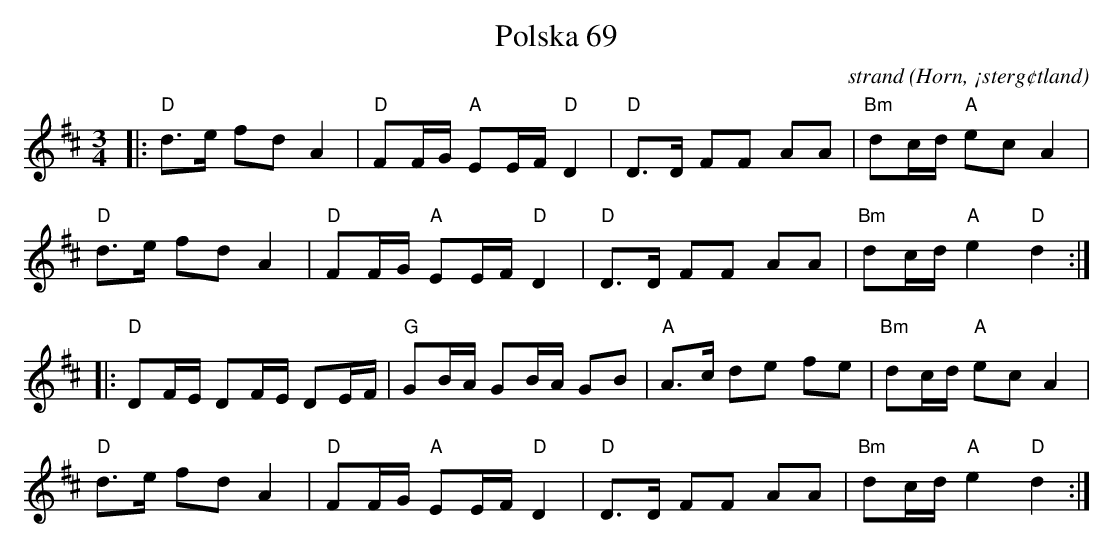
X:1
T:Polska 69
C: strand
O:Horn, ¡sterg¢tland
M:3/4
L:1/8
K:D
V:1
|:"D"d>e fd A2|"D"FF/G/"A" EE/F/ "D"D2|"D"D>D FF AA|"Bm"dc/d/ "A"ec A2|
"D"d>e fd A2|"D"FF/G/"A" EE/F/ "D"D2|"D"D>D FF AA|"Bm"dc/d/ "A"e2 "D" d2:|
|:"D"DF/E/ DF/E/ DE/F/|"G"GB/A/ GB/A/ GB|"A"A>c de fe|"Bm"dc/d/ "A"ec A2|
"D"d>e fd A2|"D"FF/G/"A" EE/F/ "D"D2|"D"D>D FF AA|"Bm"dc/d/ "A"e2 "D" d2:|]
